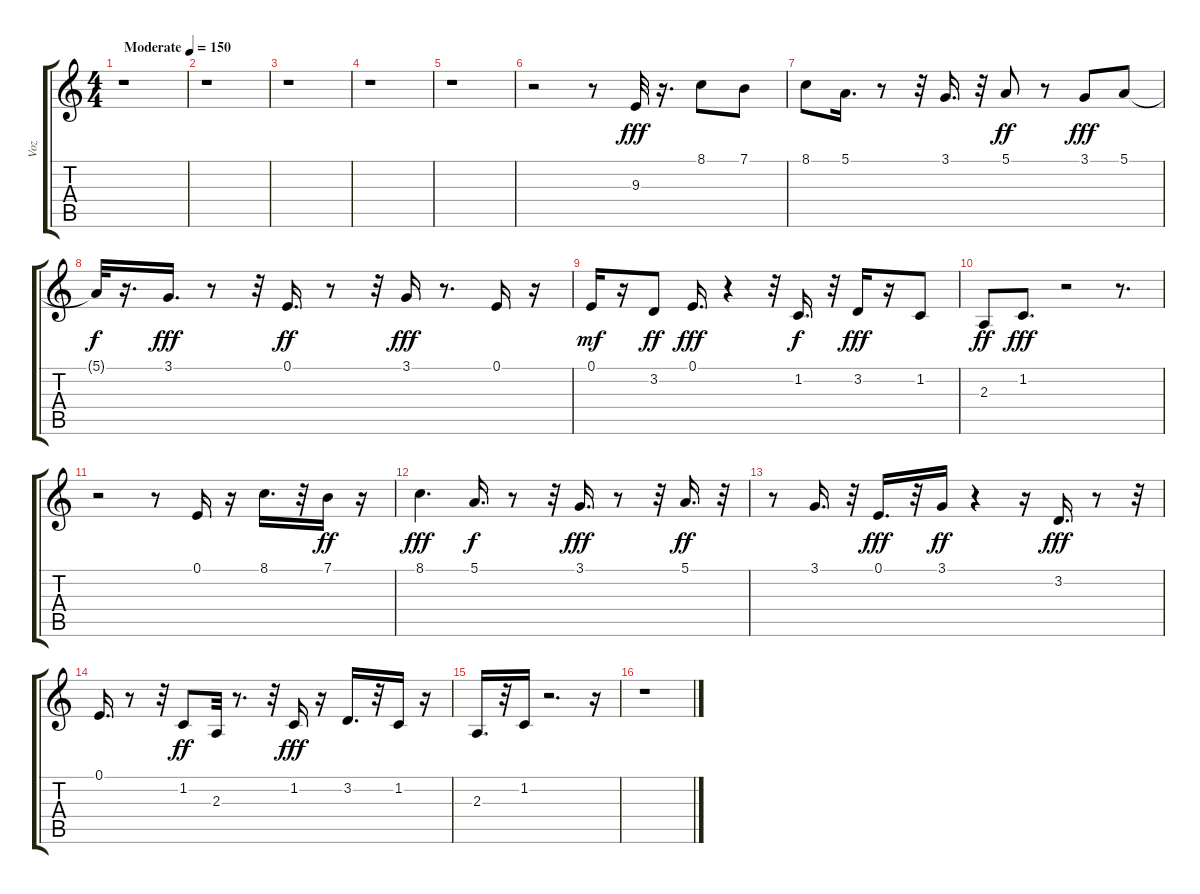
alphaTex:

\track ("Voz" "Voz") {instrument altosax}
\staff {score tabs}
\tuning (E4 B3 G3 D3 A2 E2) {hide}
\ts (4 4)
\tempo (150 "Moderate")
\clef g2
\ks c
r.1{dy fff instrument altosax} |
r.1 |
r.1 |
r.1 |
r.1 |
r.2 r.8 9.3.32 r.16{d} 8.1.8 7.1.8 |
8.1.8 5.1.16{d} r.8 r.32 3.1.16{d} r.32 5.1.8{dy ff} r.8 3.1.8{dy fff} 5.1.8 |
5.1{t}.32{dy f} r.16{d} 3.1.16{d dy fff} r.8 r.32 0.1.16{d dy ff} r.8 r.32 3.1.16{dy fff} r.8{d} 0.1.16 r.16 |
0.1.16{dy mf} r.16 3.2.8{dy ff} 0.1.16{d dy fff} r.4 r.32 1.2.16{d dy f} r.32 3.2.16{dy fff} r.16 1.2.8 |
2.3.8{dy ff} 1.2.8{d dy fff} r.2 r.8{d} |
r.2 r.8 0.1.16 r.16 8.1.16{d} r.32 7.1.16{dy ff} r.16 |
8.1.4{d dy fff} 5.1.16{d dy f} r.8 r.32 3.1.16{d dy fff} r.8 r.32 5.1.16{d dy ff} r.32 |
r.8 3.1.16{d} r.32 0.1.16{d dy fff} r.32 3.1.16{dy ff} r.4 r.16 3.2.16{d dy fff} r.8 r.32 |
0.1.16{d} r.8 r.32 1.2.8{dy ff} 2.3.32 r.8{d} r.32 1.2.16{dy fff} r.16 3.2.16{d} r.32 1.2.16 r.16 |
2.3.16{d} r.32 1.2.16 r.2{d} r.16 |
r.1
